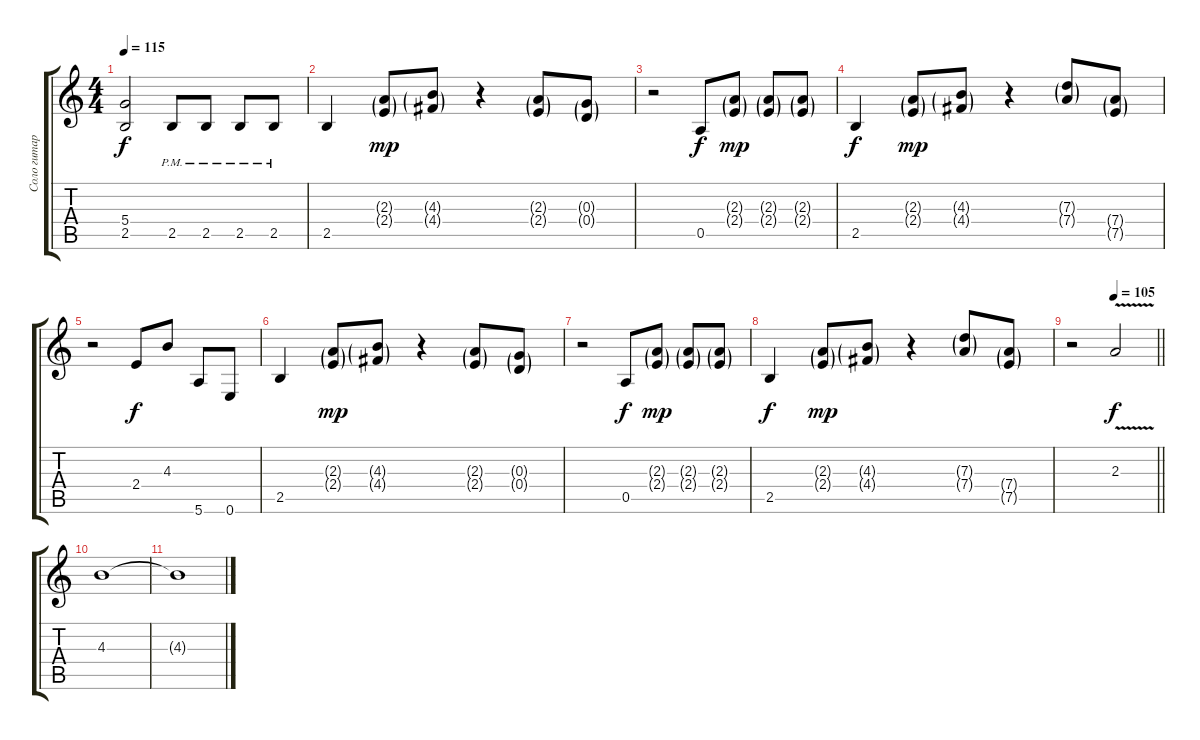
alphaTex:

\track ("Соло гитара" "Соло гитар") {instrument overdrivenguitar}
\staff {score tabs}
\tuning (E4 B3 G3 D3 A2 E2) {hide}
\ts (4 4)
\tempo 115
\clef g2
\ks c
(5.4 2.5).2{dy f} 2.5{pm}.8 2.5{pm}.8 2.5{pm}.8 2.5{pm}.8 |
2.5.4 (2.3{g} 2.4{g}).8{dy mp} (4.3{g} 4.4{g}).8 r.4 (2.3{g} 2.4{g}).8 (0.3{g} 0.4{g}).8 |
r.2 0.5.8{dy f} (2.3{g} 2.4{g}).8{dy mp} (2.3{g} 2.4{g}).8 (2.3{g} 2.4{g}).8 |
2.5.4{dy f} (2.3{g} 2.4{g}).8{dy mp} (4.3{g} 4.4{g}).8 r.4 (7.3{g} 7.4{g}).8 (7.4{g} 7.5{g}).8 |
r.2 2.4.8{dy f} 4.3.8 5.6.8 0.6.8 |
2.5.4 (2.3{g} 2.4{g}).8{dy mp} (4.3{g} 4.4{g}).8 r.4 (2.3{g} 2.4{g}).8 (0.3{g} 0.4{g}).8 |
r.2 0.5.8{dy f} (2.3{g} 2.4{g}).8{dy mp} (2.3{g} 2.4{g}).8 (2.3{g} 2.4{g}).8 |
2.5.4{dy f} (2.3{g} 2.4{g}).8{dy mp} (4.3{g} 4.4{g}).8 r.4 (7.3{g} 7.4{g}).8 (7.4{g} 7.5{g}).8 |
\tempo (105 0.5)
\barLineRight lightlight
r.2 2.3{v}.2{dy f} |
4.3.1 |
4.3{t}.1
